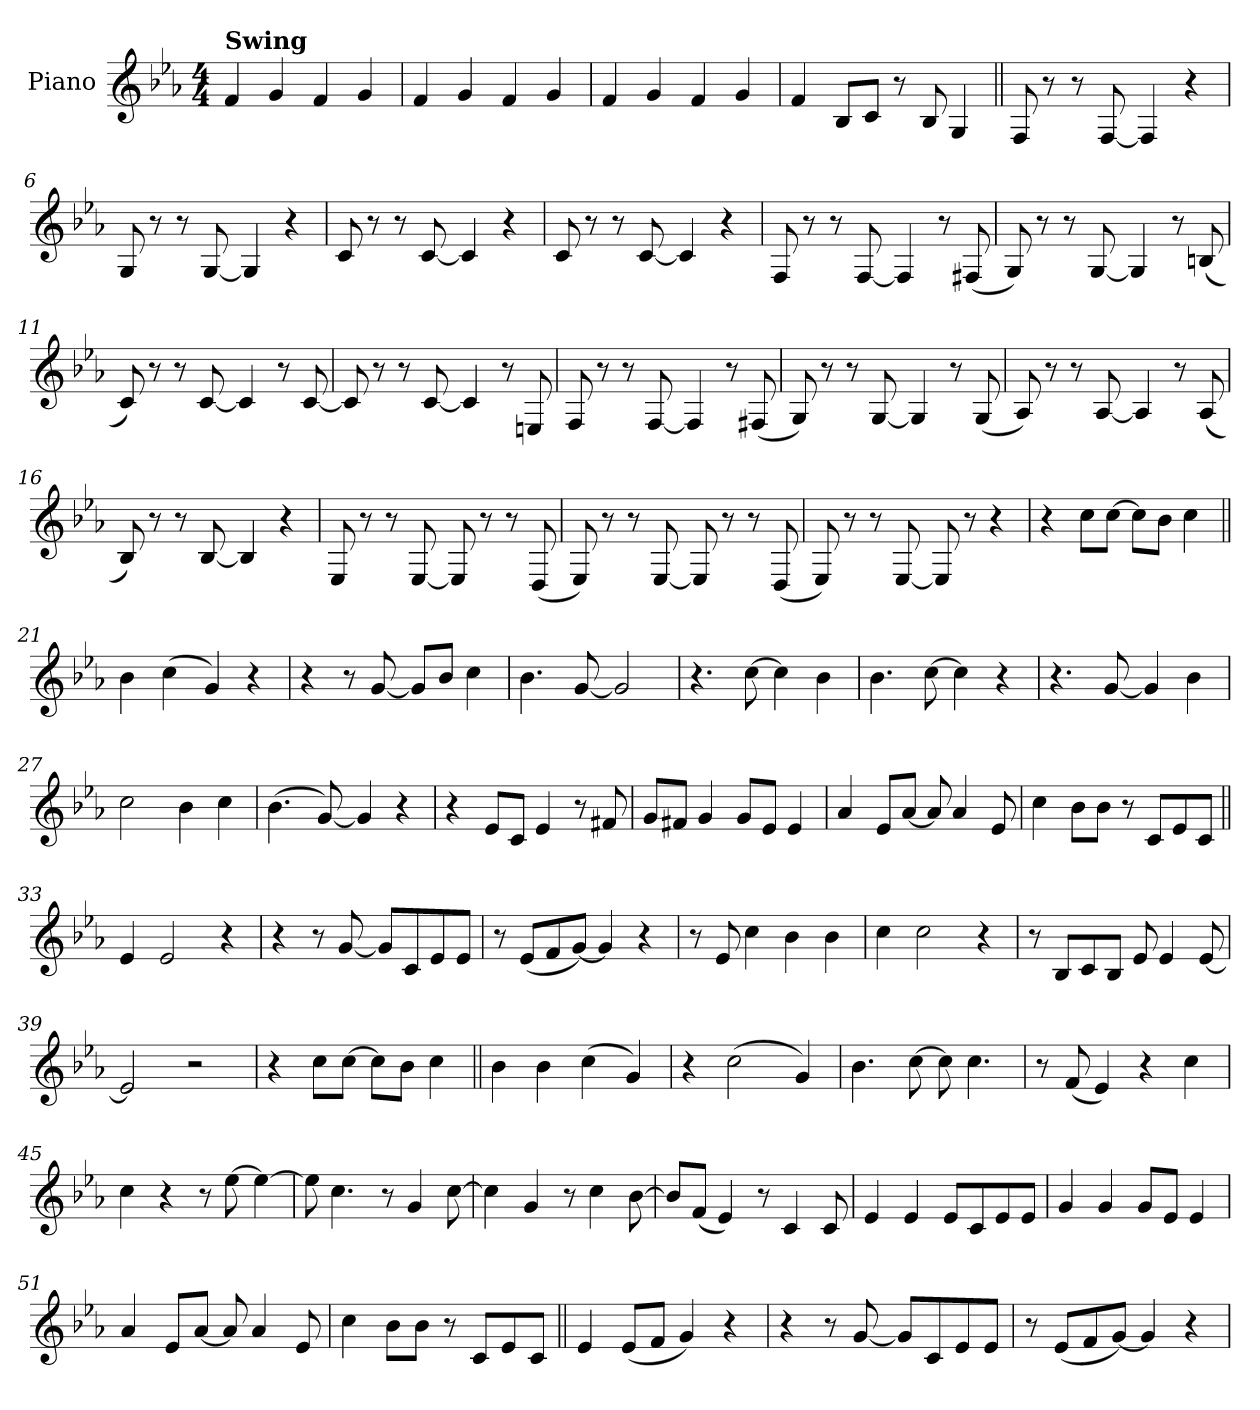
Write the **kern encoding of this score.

**kern
*part1
*staff1
*I"Piano
*I'Pno.
*clefG2
*k[b-e-a-]
*M4/4
*MM160
=1
!LO:TX:B:t=Swing
4f!
4g!
4f!
4g!
=2
4f!
4g!
4f!
4g!
=3
4f!
4g!
4f!
4g!
=4
4f!
8B-!L
8c!J
8r
8B-!
4G!
=5||
8F!
8r
8r
[8F!
4F!]
4r
=6
8G!
8r
8r
[8G!
4G!]
4r
=7
8c!
8r
8r
[8c!
4c!]
4r
=8
8c!
8r
8r
[8c!
4c!]
4r
=9
8F!
8r
8r
[8F!
4F!]
8r
(<8F#X!
=10
8G!)
8r
8r
[8G!
4G!]
8r
(<8Bn!
=11
8c!)
8r
8r
[8c!
4c!]
8r
[8c!
=12
8c!]
8r
8r
[8c!
4c!]
8r
8En!
=13
8F!
8r
8r
[8F!
4F!]
8r
(<8F#X!
=14
8G!)
8r
8r
[8G!
4G!]
8r
(<8G!
=15
8A-!)
8r
8r
[8A-!
4A-!]
8r
(<8A-!
=16
8B-!)
8r
8r
[8B-!
4B-!]
4r
=17
8E-!
8r
8r
[8E-!
8E-!]
8r
8r
(<8D!
=18
8E-!)
8r
8r
[8E-!
8E-!]
8r
8r
(<8D!
=19
8E-!)
8r
8r
[8E-!
8E-!]
8r
4r
=20
4r
8ccL
[8ccJ
8ccL]
8b-J
4cc
=21||
4b-
(>4cc
4g)
4r
=22
4r
8r
[8g
8gL]
8b-J
4cc
=23
4.b-
[8g
2g]
=24
4.r
[8cc
4cc]
4b-
=25
4.b-
[8cc
4cc]
4r
=26
4.r
[8g
4g]
4b-
=27
2cc
4b-
4cc
=28
(>4.b-
[8g)
4g]
4r
=29
4r
8e-L
8cJ
4e-
8r
8f#X
=30
8gL
8f#XJ
4g
8gL
8e-J
4e-
=31
4a-
8e-L
[8a-J
8a-]
4a-
8e-
=32
4cc
8b-L
8b-J
8r
8cL
8e-
8cJ
=33||
4e-
2e-
4r
=34
4r
8r
[8g
8gL]
8c
8e-
8e-J
=35
8r
(<8e-L
8f
[8gJ)
4g]
4r
=36
8r
8e-
4cc
4b-
4b-
=37
4cc
2cc
4r
=38
8r
8B-L
8c
8B-J
8e-
4e-
[8e-
=39
2e-]
2r
=40
4r
8ccL
[8ccJ
8ccL]
8b-J
4cc
=41||
4b-
4b-
(>4cc
4g)
=42
4r
(>2cc
4g)
=43
4.b-
[8cc
8cc]
4.cc
=44
8r
(<8f
4e-)
4r
4cc
=45
4cc
4r
8r
[8ee-
4ee-_
=46
8ee-]
4.cc
8r
4g
[8cc
=47
4cc]
4g
8r
4cc
[8b-
=48
8b-L]
(<8fJ
4e-)
8r
4c
8c
=49
4e-
4e-
8e-L
8c
8e-
8e-J
=50
4g
4g
8gL
8e-J
4e-
=51
4a-
8e-L
[8a-J
8a-]
4a-
8e-
=52
4cc
8b-L
8b-J
8r
8cL
8e-
8cJ
=53||
4e-
(<8e-L
8fJ
4g)
4r
=54
4r
8r
[8g
8gL]
8c
8e-
8e-J
=55
8r
(<8e-L
8f
[8gJ)
4g]
4r
=
*-
